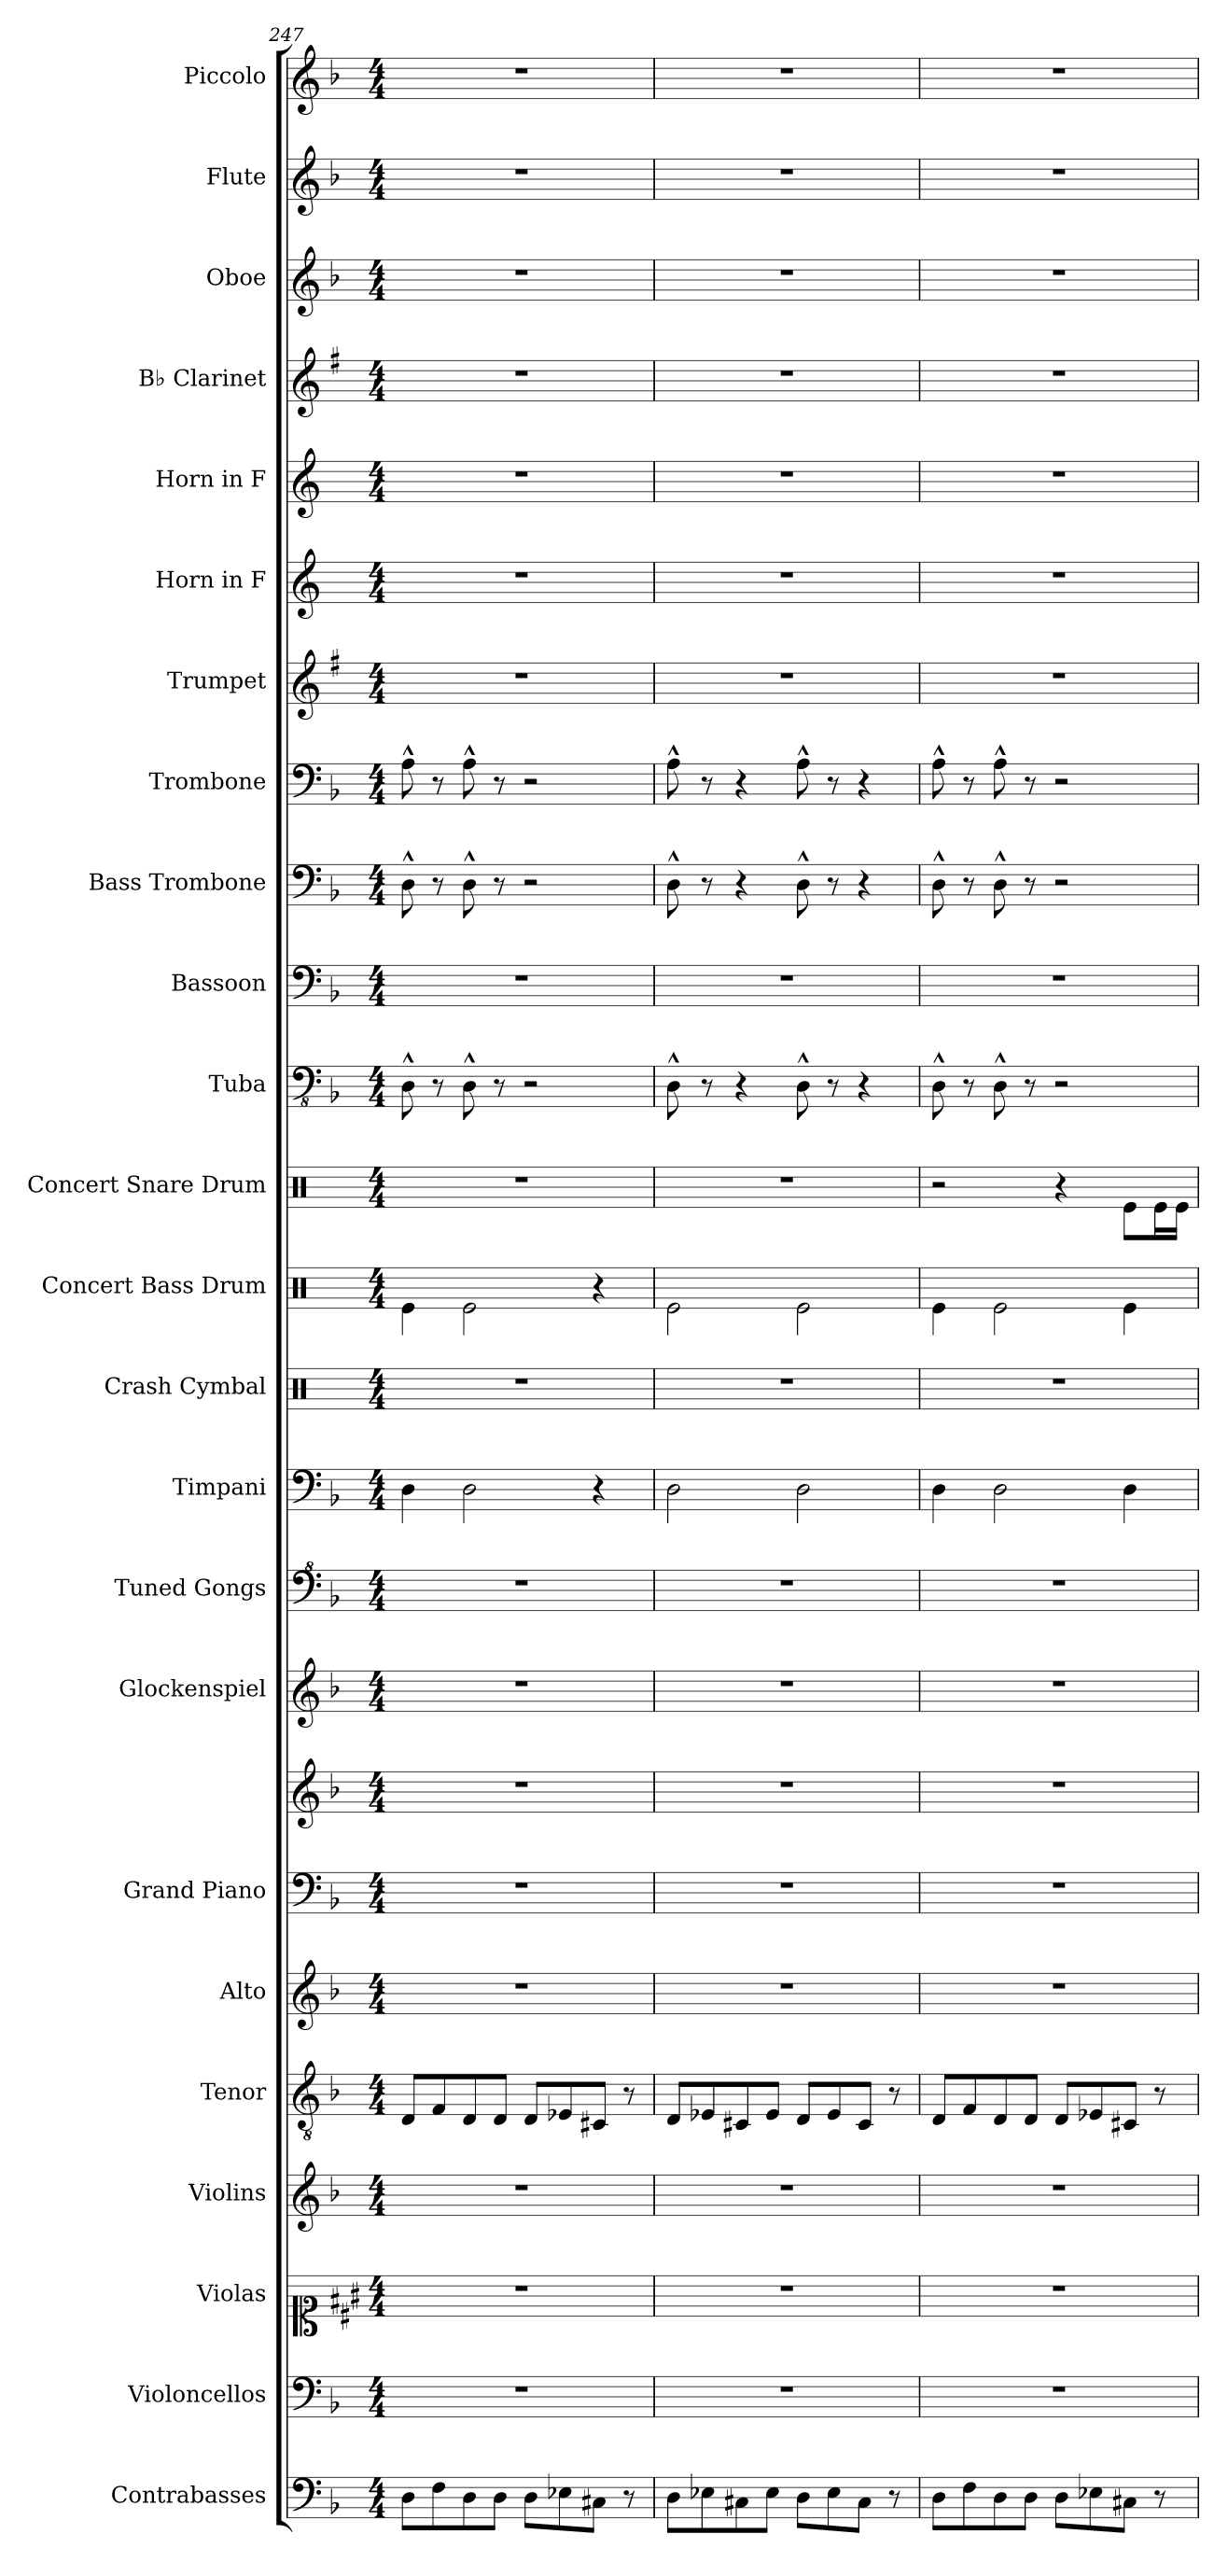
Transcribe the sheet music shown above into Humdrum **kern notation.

**kern	**kern	**kern	**kern	**kern	**kern	**kern	**kern	**kern	**kern	**kern	**kern	**kern	**kern	**kern	**kern	**kern	**kern	**kern	**kern	**kern	**kern	**kern	**kern	**kern
*part24	*part23	*part22	*part21	*part20	*part19	*part18	*part18	*part17	*part16	*part15	*part14	*part13	*part12	*part11	*part10	*part9	*part8	*part7	*part6	*part5	*part4	*part3	*part2	*part1
*staff25	*staff24	*staff23	*staff22	*staff21	*staff20	*staff19	*staff18	*staff17	*staff16	*staff15	*staff14	*staff13	*staff12	*staff11	*staff10	*staff9	*staff8	*staff7	*staff6	*staff5	*staff4	*staff3	*staff2	*staff1
*I"Contrabasses	*I"Violoncellos	*I"Violas	*I"Violins	*I"Tenor	*I"Alto	*I"Grand Piano	*	*I"Glockenspiel	*I"Tuned Gongs	*I"Timpani	*I"Crash Cymbal	*I"Concert Bass Drum	*I"Concert Snare Drum	*I"Tuba	*I"Bassoon	*I"Bass Trombone	*I"Trombone	*I"Trumpet	*I"Horn in F	*I"Horn in F	*I"B♭ Clarinet	*I"Oboe	*I"Flute	*I"Piccolo
*I'Cbs.	*I'Vcs.	*I'Vlas.	*I'Vlns.	*I'T.	*I'A.	*I'Pno.	*	*I'Glock.	*I'Td. Gon.	*I'Timp.	*I'Cr. Cym.	*I'Con. BD	*I'Con. Sn.	*I'Tba.	*I'Bsn.	*I'B. Tbn.	*I'Tbn.	*I'Tpt.	*	*	*I'B♭ Cl.	*I'Ob.	*I'Fl.	*I'Picc.
*clefF4	*clefF4	*clefC1	*clefG2	*clefGv2	*clefG2	*clefF4	*clefG2	*clefG2	*clefF^4	*clefF4	*clefX	*clefX	*clefX	*clefFv4	*clefF4	*clefF4	*clefF4	*clefG2	*clefG2	*clefG2	*clefG2	*clefG2	*clefG2	*clefG2
*ITrd7c12	*	*	*	*	*	*	*	*ITrd-14c-24	*	*	*	*	*	*	*	*	*	*ITrd1c2	*ITrd4c7	*ITrd4c7	*ITrd1c2	*	*	*ITrd-7c-12
*k[b-]	*k[b-]	*k[f#c#g#]	*k[b-]	*k[b-]	*k[b-]	*k[b-]	*k[b-]	*k[b-]	*k[b-]	*k[b-]	*k[]	*k[]	*k[]	*k[b-]	*k[b-]	*k[b-]	*k[b-]	*k[b-]	*k[b-]	*k[b-]	*k[b-]	*k[b-]	*k[b-]	*k[b-]
*M4/4	*M4/4	*M4/4	*M4/4	*M4/4	*M4/4	*M4/4	*M4/4	*M4/4	*M4/4	*M4/4	*M4/4	*M4/4	*M4/4	*M4/4	*M4/4	*M4/4	*M4/4	*M4/4	*M4/4	*M4/4	*M4/4	*M4/4	*M4/4	*M4/4
=247	=247	=247	=247	=247	=247	=247	=247	=247	=247	=247	=247	=247	=247	=247	=247	=247	=247	=247	=247	=247	=247	=247	=247	=247
8DD\L	1r	1r	1r	8D/L	1r	1r	1r	1r	1r	4D\	1r	4Re\	1r	8DD^^\	1r	8D^^\	8A^^\	1r	1r	1r	1r	1r	1r	1r
8FF\	.	.	.	8F/	.	.	.	.	.	.	.	.	.	8r	.	8r	8r	.	.	.	.	.	.	.
8DD\	.	.	.	8D/	.	.	.	.	.	2D\	.	2Re\	.	8DD^^\	.	8D^^\	8A^^\	.	.	.	.	.	.	.
8DD\J	.	.	.	8D/J	.	.	.	.	.	.	.	.	.	8r	.	8r	8r	.	.	.	.	.	.	.
8DD\L	.	.	.	8D/L	.	.	.	.	.	.	.	.	.	2r	.	2r	2r	.	.	.	.	.	.	.
8EE-X\	.	.	.	8E-X/	.	.	.	.	.	.	.	.	.	.	.	.	.	.	.	.	.	.	.	.
8CC#X\J	.	.	.	8C#X/J	.	.	.	.	.	4r	.	4r	.	.	.	.	.	.	.	.	.	.	.	.
8r	.	.	.	8r	.	.	.	.	.	.	.	.	.	.	.	.	.	.	.	.	.	.	.	.
=248	=248	=248	=248	=248	=248	=248	=248	=248	=248	=248	=248	=248	=248	=248	=248	=248	=248	=248	=248	=248	=248	=248	=248	=248
8DD\L	1r	1r	1r	8D/L	1r	1r	1r	1r	1r	2D\	1r	2Re\	1r	8DD^^\	1r	8D^^\	8A^^\	1r	1r	1r	1r	1r	1r	1r
8EE-X\	.	.	.	8E-X/	.	.	.	.	.	.	.	.	.	8r	.	8r	8r	.	.	.	.	.	.	.
8CC#X\	.	.	.	8C#X/	.	.	.	.	.	.	.	.	.	4r	.	4r	4r	.	.	.	.	.	.	.
8EE-\J	.	.	.	8E-/J	.	.	.	.	.	.	.	.	.	.	.	.	.	.	.	.	.	.	.	.
8DD\L	.	.	.	8D/L	.	.	.	.	.	2D\	.	2Re\	.	8DD^^\	.	8D^^\	8A^^\	.	.	.	.	.	.	.
8EE-\	.	.	.	8E-/	.	.	.	.	.	.	.	.	.	8r	.	8r	8r	.	.	.	.	.	.	.
8CC#\J	.	.	.	8C#/J	.	.	.	.	.	.	.	.	.	4r	.	4r	4r	.	.	.	.	.	.	.
8r	.	.	.	8r	.	.	.	.	.	.	.	.	.	.	.	.	.	.	.	.	.	.	.	.
=249	=249	=249	=249	=249	=249	=249	=249	=249	=249	=249	=249	=249	=249	=249	=249	=249	=249	=249	=249	=249	=249	=249	=249	=249
8DD\L	1r	1r	1r	8D/L	1r	1r	1r	1r	1r	4D\	1r	4Re\	2r	8DD^^\	1r	8D^^\	8A^^\	1r	1r	1r	1r	1r	1r	1r
8FF\	.	.	.	8F/	.	.	.	.	.	.	.	.	.	8r	.	8r	8r	.	.	.	.	.	.	.
8DD\	.	.	.	8D/	.	.	.	.	.	2D\	.	2Re\	.	8DD^^\	.	8D^^\	8A^^\	.	.	.	.	.	.	.
8DD\J	.	.	.	8D/J	.	.	.	.	.	.	.	.	.	8r	.	8r	8r	.	.	.	.	.	.	.
8DD\L	.	.	.	8D/L	.	.	.	.	.	.	.	.	4r	2r	.	2r	2r	.	.	.	.	.	.	.
8EE-X\	.	.	.	8E-X/	.	.	.	.	.	.	.	.	.	.	.	.	.	.	.	.	.	.	.	.
8CC#X\J	.	.	.	8C#X/J	.	.	.	.	.	4D\	.	4Re\	8Re\L	.	.	.	.	.	.	.	.	.	.	.
8r	.	.	.	8r	.	.	.	.	.	.	.	.	16Re\L	.	.	.	.	.	.	.	.	.	.	.
.	.	.	.	.	.	.	.	.	.	.	.	.	16Re\JJ	.	.	.	.	.	.	.	.	.	.	.
=	=	=	=	=	=	=	=	=	=	=	=	=	=	=	=	=	=	=	=	=	=	=	=	=
*-	*-	*-	*-	*-	*-	*-	*-	*-	*-	*-	*-	*-	*-	*-	*-	*-	*-	*-	*-	*-	*-	*-	*-	*-
